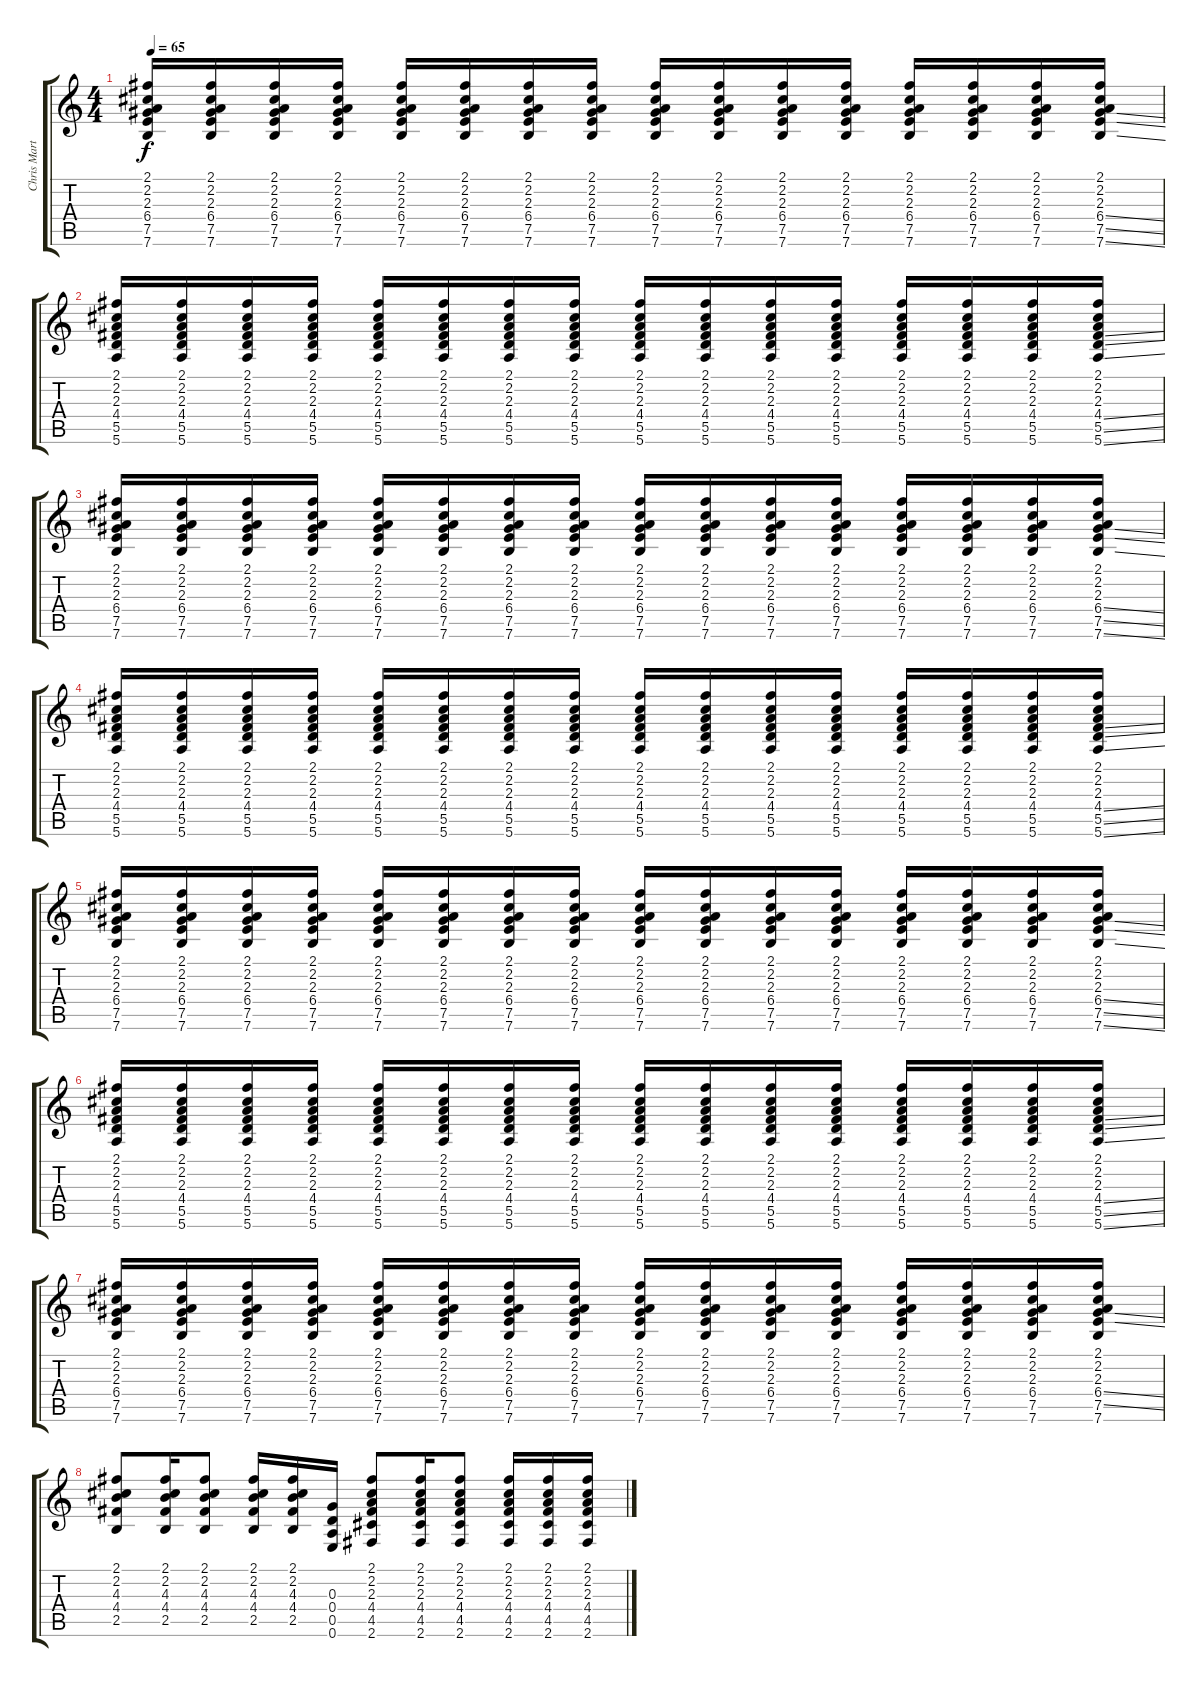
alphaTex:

\track ("Chris Martin-Second Guitar" "Chris Mart") {instrument electricguitarclean}
\staff {score tabs}
\tuning (E4 B3 G3 D3 A2 E2) {hide}
\ts (4 4)
\tempo 65
\clef g2
\ks c
(2.1 2.2 2.3 6.4 7.5 7.6).16{dy f} (2.1 2.2 2.3 6.4 7.5 7.6).16 (2.1 2.2 2.3 6.4 7.5 7.6).16 (2.1 2.2 2.3 6.4 7.5 7.6).16 (2.1 2.2 2.3 6.4 7.5 7.6).16 (2.1 2.2 2.3 6.4 7.5 7.6).16 (2.1 2.2 2.3 6.4 7.5 7.6).16 (2.1 2.2 2.3 6.4 7.5 7.6).16 (2.1 2.2 2.3 6.4 7.5 7.6).16 (2.1 2.2 2.3 6.4 7.5 7.6).16 (2.1 2.2 2.3 6.4 7.5 7.6).16 (2.1 2.2 2.3 6.4 7.5 7.6).16 (2.1 2.2 2.3 6.4 7.5 7.6).16 (2.1 2.2 2.3 6.4 7.5 7.6).16 (2.1 2.2 2.3 6.4 7.5 7.6).16 (2.1 2.2 2.3 6.4{ss} 7.5{ss} 7.6{ss}).16 |
(2.1 2.2 2.3 4.4 5.5 5.6).16 (2.1 2.2 2.3 4.4 5.5 5.6).16 (2.1 2.2 2.3 4.4 5.5 5.6).16 (2.1 2.2 2.3 4.4 5.5 5.6).16 (2.1 2.2 2.3 4.4 5.5 5.6).16 (2.1 2.2 2.3 4.4 5.5 5.6).16 (2.1 2.2 2.3 4.4 5.5 5.6).16 (2.1 2.2 2.3 4.4 5.5 5.6).16 (2.1 2.2 2.3 4.4 5.5 5.6).16 (2.1 2.2 2.3 4.4 5.5 5.6).16 (2.1 2.2 2.3 4.4 5.5 5.6).16 (2.1 2.2 2.3 4.4 5.5 5.6).16 (2.1 2.2 2.3 4.4 5.5 5.6).16 (2.1 2.2 2.3 4.4 5.5 5.6).16 (2.1 2.2 2.3 4.4 5.5 5.6).16 (2.1 2.2 2.3 4.4{ss} 5.5{ss} 5.6{ss}).16 |
(2.1 2.2 2.3 6.4 7.5 7.6).16 (2.1 2.2 2.3 6.4 7.5 7.6).16 (2.1 2.2 2.3 6.4 7.5 7.6).16 (2.1 2.2 2.3 6.4 7.5 7.6).16 (2.1 2.2 2.3 6.4 7.5 7.6).16 (2.1 2.2 2.3 6.4 7.5 7.6).16 (2.1 2.2 2.3 6.4 7.5 7.6).16 (2.1 2.2 2.3 6.4 7.5 7.6).16 (2.1 2.2 2.3 6.4 7.5 7.6).16 (2.1 2.2 2.3 6.4 7.5 7.6).16 (2.1 2.2 2.3 6.4 7.5 7.6).16 (2.1 2.2 2.3 6.4 7.5 7.6).16 (2.1 2.2 2.3 6.4 7.5 7.6).16 (2.1 2.2 2.3 6.4 7.5 7.6).16 (2.1 2.2 2.3 6.4 7.5 7.6).16 (2.1 2.2 2.3 6.4{ss} 7.5{ss} 7.6{ss}).16 |
(2.1 2.2 2.3 4.4 5.5 5.6).16 (2.1 2.2 2.3 4.4 5.5 5.6).16 (2.1 2.2 2.3 4.4 5.5 5.6).16 (2.1 2.2 2.3 4.4 5.5 5.6).16 (2.1 2.2 2.3 4.4 5.5 5.6).16 (2.1 2.2 2.3 4.4 5.5 5.6).16 (2.1 2.2 2.3 4.4 5.5 5.6).16 (2.1 2.2 2.3 4.4 5.5 5.6).16 (2.1 2.2 2.3 4.4 5.5 5.6).16 (2.1 2.2 2.3 4.4 5.5 5.6).16 (2.1 2.2 2.3 4.4 5.5 5.6).16 (2.1 2.2 2.3 4.4 5.5 5.6).16 (2.1 2.2 2.3 4.4 5.5 5.6).16 (2.1 2.2 2.3 4.4 5.5 5.6).16 (2.1 2.2 2.3 4.4 5.5 5.6).16 (2.1 2.2 2.3 4.4{ss} 5.5{ss} 5.6{ss}).16 |
(2.1 2.2 2.3 6.4 7.5 7.6).16 (2.1 2.2 2.3 6.4 7.5 7.6).16 (2.1 2.2 2.3 6.4 7.5 7.6).16 (2.1 2.2 2.3 6.4 7.5 7.6).16 (2.1 2.2 2.3 6.4 7.5 7.6).16 (2.1 2.2 2.3 6.4 7.5 7.6).16 (2.1 2.2 2.3 6.4 7.5 7.6).16 (2.1 2.2 2.3 6.4 7.5 7.6).16 (2.1 2.2 2.3 6.4 7.5 7.6).16 (2.1 2.2 2.3 6.4 7.5 7.6).16 (2.1 2.2 2.3 6.4 7.5 7.6).16 (2.1 2.2 2.3 6.4 7.5 7.6).16 (2.1 2.2 2.3 6.4 7.5 7.6).16 (2.1 2.2 2.3 6.4 7.5 7.6).16 (2.1 2.2 2.3 6.4 7.5 7.6).16 (2.1 2.2 2.3 6.4{ss} 7.5{ss} 7.6{ss}).16 |
(2.1 2.2 2.3 4.4 5.5 5.6).16 (2.1 2.2 2.3 4.4 5.5 5.6).16 (2.1 2.2 2.3 4.4 5.5 5.6).16 (2.1 2.2 2.3 4.4 5.5 5.6).16 (2.1 2.2 2.3 4.4 5.5 5.6).16 (2.1 2.2 2.3 4.4 5.5 5.6).16 (2.1 2.2 2.3 4.4 5.5 5.6).16 (2.1 2.2 2.3 4.4 5.5 5.6).16 (2.1 2.2 2.3 4.4 5.5 5.6).16 (2.1 2.2 2.3 4.4 5.5 5.6).16 (2.1 2.2 2.3 4.4 5.5 5.6).16 (2.1 2.2 2.3 4.4 5.5 5.6).16 (2.1 2.2 2.3 4.4 5.5 5.6).16 (2.1 2.2 2.3 4.4 5.5 5.6).16 (2.1 2.2 2.3 4.4 5.5 5.6).16 (2.1 2.2 2.3 4.4{ss} 5.5{ss} 5.6{ss}).16 |
(2.1 2.2 2.3 6.4 7.5 7.6).16 (2.1 2.2 2.3 6.4 7.5 7.6).16 (2.1 2.2 2.3 6.4 7.5 7.6).16 (2.1 2.2 2.3 6.4 7.5 7.6).16 (2.1 2.2 2.3 6.4 7.5 7.6).16 (2.1 2.2 2.3 6.4 7.5 7.6).16 (2.1 2.2 2.3 6.4 7.5 7.6).16 (2.1 2.2 2.3 6.4 7.5 7.6).16 (2.1 2.2 2.3 6.4 7.5 7.6).16 (2.1 2.2 2.3 6.4 7.5 7.6).16 (2.1 2.2 2.3 6.4 7.5 7.6).16 (2.1 2.2 2.3 6.4 7.5 7.6).16 (2.1 2.2 2.3 6.4 7.5 7.6).16 (2.1 2.2 2.3 6.4 7.5 7.6).16 (2.1 2.2 2.3 6.4 7.5 7.6).16 (2.1 2.2 2.3 6.4{ss} 7.5{ss} 7.6).16 |
(2.1 2.2 4.3 4.4 2.5).8 (2.1 2.2 4.3 4.4 2.5).16 (2.1 2.2 4.3 4.4 2.5).8 (2.1 2.2 4.3 4.4 2.5).16 (2.1 2.2 4.3 4.4 2.5).16 (0.3 0.4 0.5 0.6).16 (2.1 2.2 2.3 4.4 4.5 2.6).8 (2.1 2.2 2.3 4.4 4.5 2.6).16 (2.1 2.2 2.3 4.4 4.5 2.6).8 (2.1 2.2 2.3 4.4 4.5 2.6).16 (2.1 2.2 2.3 4.4 4.5 2.6).16 (2.1 2.2 2.3 4.4 4.5 2.6).16
